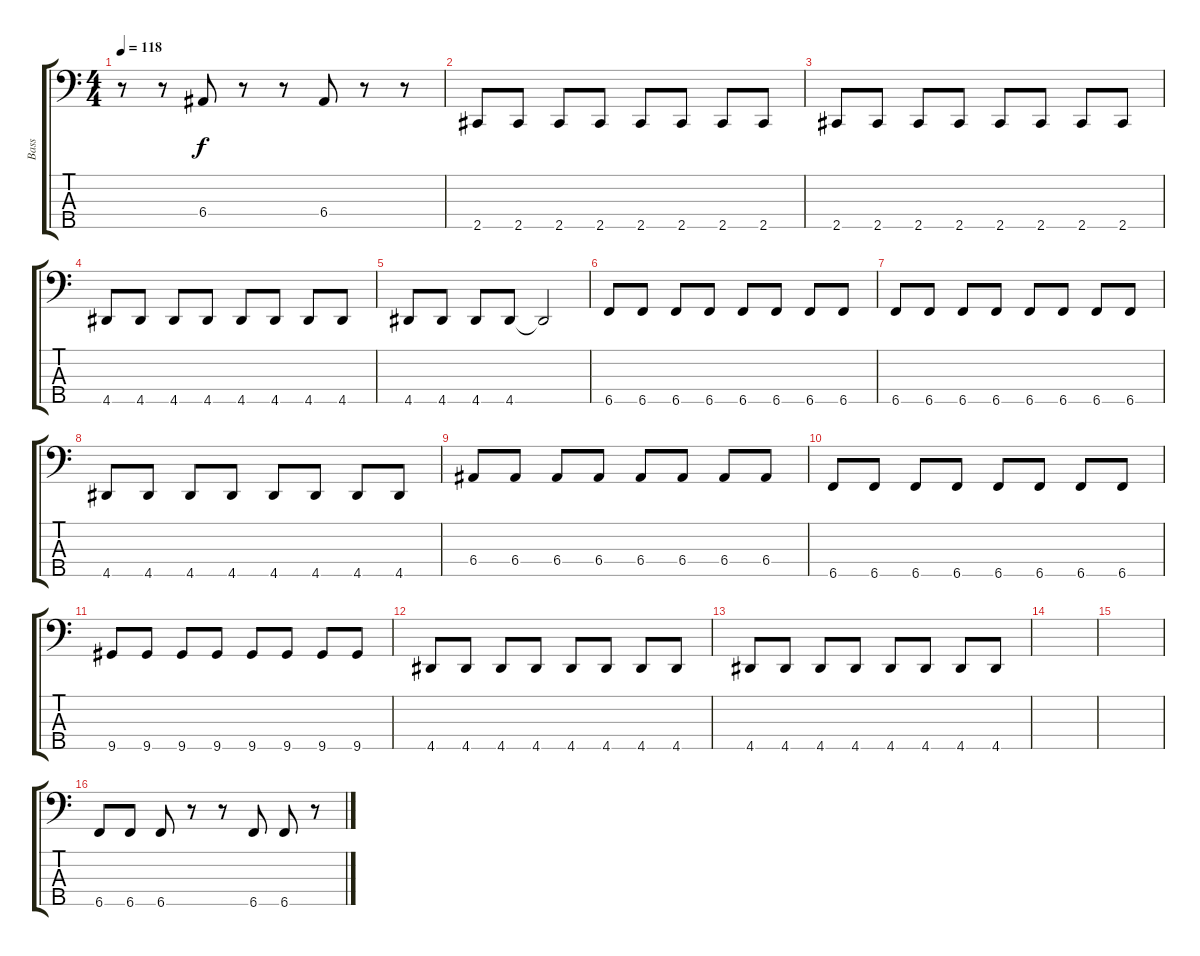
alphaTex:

\track ("Bass" "Bass") {instrument electricbassfinger}
\staff {score tabs}
\tuning (G2 D2 A1 E1 B0) {hide}
\ts (4 4)
\tempo 118
\clef f4
\ks c
r.8{dy f} r.8 6.4.8 r.8 r.8 6.4.8 r.8 r.8 |
2.5.8 2.5.8 2.5.8 2.5.8 2.5.8 2.5.8 2.5.8 2.5.8 |
2.5.8 2.5.8 2.5.8 2.5.8 2.5.8 2.5.8 2.5.8 2.5.8 |
4.5.8 4.5.8 4.5.8 4.5.8 4.5.8 4.5.8 4.5.8 4.5.8 |
4.5.8 4.5.8 4.5.8 4.5.8 4.5{t}.2 |
6.5.8 6.5.8 6.5.8 6.5.8 6.5.8 6.5.8 6.5.8 6.5.8 |
6.5.8 6.5.8 6.5.8 6.5.8 6.5.8 6.5.8 6.5.8 6.5.8 |
4.5.8 4.5.8 4.5.8 4.5.8 4.5.8 4.5.8 4.5.8 4.5.8 |
6.4.8 6.4.8 6.4.8 6.4.8 6.4.8 6.4.8 6.4.8 6.4.8 |
6.5.8 6.5.8 6.5.8 6.5.8 6.5.8 6.5.8 6.5.8 6.5.8 |
9.5.8 9.5.8 9.5.8 9.5.8 9.5.8 9.5.8 9.5.8 9.5.8 |
4.5.8 4.5.8 4.5.8 4.5.8 4.5.8 4.5.8 4.5.8 4.5.8 |
4.5.8 4.5.8 4.5.8 4.5.8 4.5.8 4.5.8 4.5.8 4.5.8 |
|
|
6.5.8 6.5.8 6.5.8 r.8 r.8 6.5.8 6.5.8 r.8
